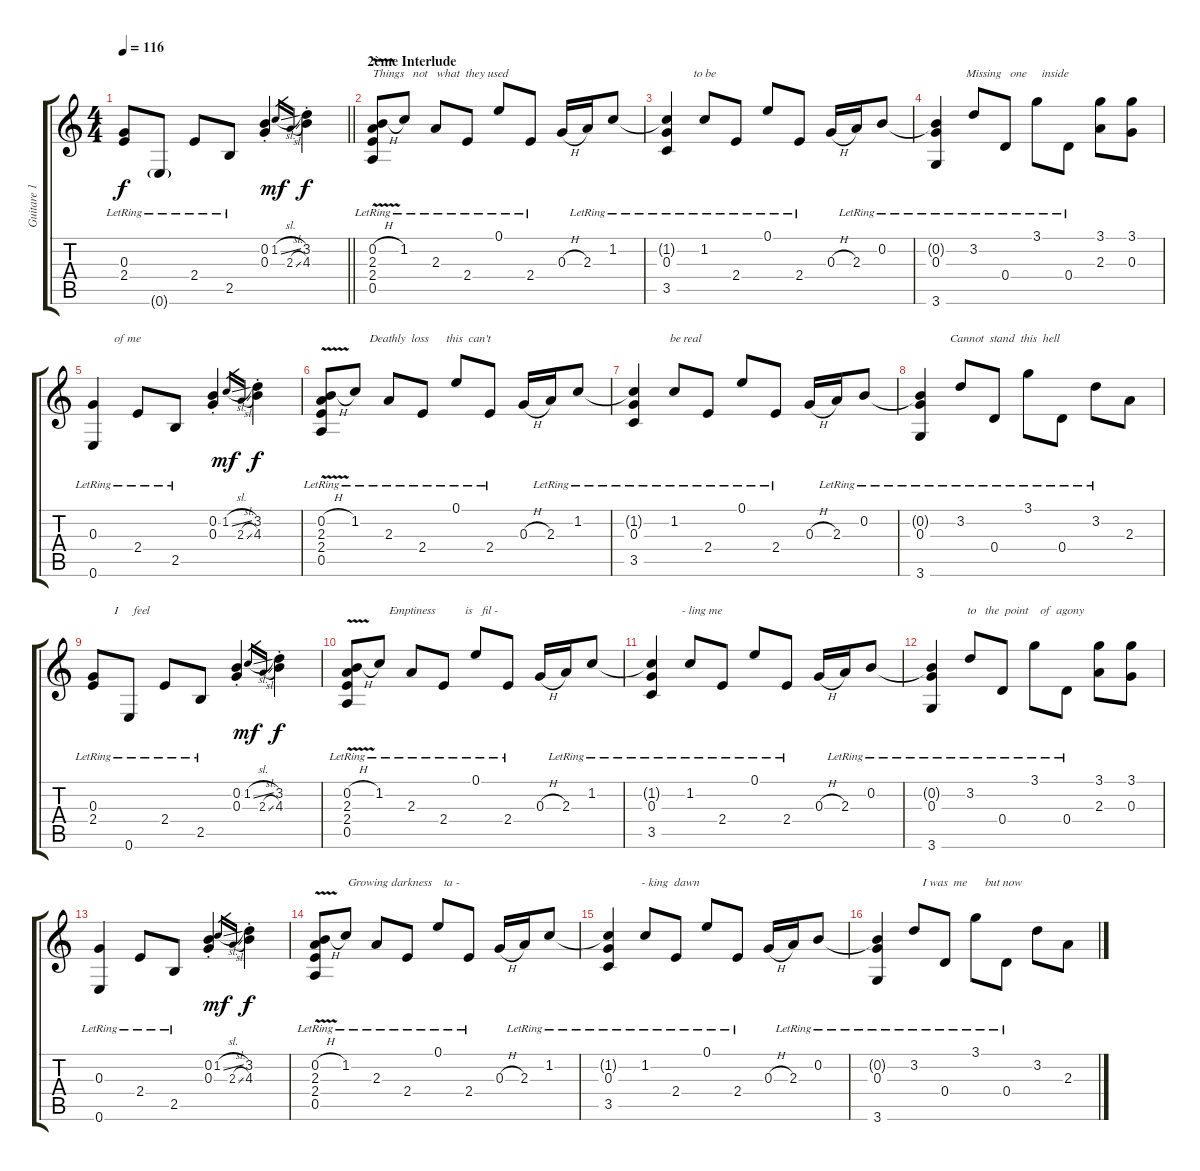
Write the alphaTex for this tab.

\track ("Guitare 1 " "Guitare 1 ") {instrument acousticguitarsteel}
\staff {score tabs}
\tuning (E4 B3 G3 D3 A2 E2) {hide}
\ts (4 4)
\tempo 116
\clef g2
\barLineRight lightlight
\ks c
(0.3{lr} 2.4{lr}).8{dy f} 0.6{g lr}.8 2.4{lr}.8 2.5{lr}.8 (0.2{st} 0.3{st}).4 1.2{sl}.16{gr dy mf} 2.3{sl}.16{gr} (3.2{st} 4.3{st}).4{dy f} |
\section ("" "2ème Interlude")
(0.2{h} 2.3{v lr} 2.4{v lr} 0.5{lr}).8{txt "Things   not   what  they used"} 1.2{lr}.8 2.3{lr}.8 2.4{lr}.8 0.1{lr}.8 2.4{lr}.8 0.3{h}.16 2.3{lr}.16 1.2{lr}.8 |
(1.2{t} 0.3{lr} 3.5{lr}).4{txt "         to be"} 1.2{lr}.8 2.4{lr}.8 0.1{lr}.8 2.4{lr}.8 0.3{h}.16 2.3{lr}.16 0.2{lr}.8 |
(0.2{t} 0.3{lr} 3.6{lr}).4{txt "          Missing   one     inside"} 3.2{lr}.8 0.4{lr}.8 3.1{lr}.8 0.4{lr}.8 (3.1 2.3).8 (3.1 0.3).8 |
(0.3{lr} 0.6{lr}).4{txt "       of me"} 2.4{lr}.8 2.5{lr}.8 (0.2{st} 0.3{st}).4 1.2{sl}.16{gr dy mf} 2.3{sl}.16{gr} (3.2{st} 4.3{st}).4{dy f} |
(0.2{h} 2.3{v lr} 2.4{v lr} 0.5{lr}).8{txt "                Deathly  loss      this  can't"} 1.2{lr}.8 2.3{lr}.8 2.4{lr}.8 0.1{lr}.8 2.4{lr}.8 0.3{h}.16 2.3{lr}.16 1.2{lr}.8 |
(1.2{t} 0.3{lr} 3.5{lr}).4{txt "            be real"} 1.2{lr}.8 2.4{lr}.8 0.1{lr}.8 2.4{lr}.8 0.3{h}.16 2.3{lr}.16 0.2{lr}.8 |
(0.2{t} 0.3{lr} 3.6{lr}).4{txt "          Cannot  stand  this  hell"} 3.2{lr}.8 0.4{lr}.8 3.1{lr}.8 0.4{lr}.8 3.2{lr}.8 2.3.8 |
(0.3{lr} 2.4{lr}).8{txt "       I     feel"} 0.6{lr}.8 2.4{lr}.8 2.5{lr}.8 (0.2{st} 0.3{st}).4 1.2{sl}.16{gr dy mf} 2.3{sl}.16{gr} (3.2{st} 4.3{st}).4{dy f} |
(0.2{h} 2.3{v lr} 2.4{v lr} 0.5{lr}).8{txt "              Emptiness          is   fil -"} 1.2{lr}.8 2.3{lr}.8 2.4{lr}.8 0.1{lr}.8 2.4{lr}.8 0.3{h}.16 2.3{lr}.16 1.2{lr}.8 |
(1.2{t} 0.3{lr} 3.5{lr}).4{txt "          - ling me"} 1.2{lr}.8 2.4{lr}.8 0.1{lr}.8 2.4{lr}.8 0.3{h}.16 2.3{lr}.16 0.2{lr}.8 |
(0.2{t} 0.3{lr} 3.6{lr}).4{txt "            to   the  point    of  agony"} 3.2{lr}.8 0.4{lr}.8 3.1{lr}.8 0.4{lr}.8 (3.1 2.3).8 (3.1 0.3).8 |
(0.3{lr} 0.6{lr}).4 2.4{lr}.8 2.5{lr}.8 (0.2{st} 0.3{st}).4 1.2{sl}.16{gr dy mf} 2.3{sl}.16{gr} (3.2{st} 4.3{st}).4{dy f} |
(0.2{h} 2.3{v lr} 2.4{v lr} 0.5{lr}).8{txt "           Growing darkness    ta -"} 1.2{lr}.8 2.3{lr}.8 2.4{lr}.8 0.1{lr}.8 2.4{lr}.8 0.3{h}.16 2.3{lr}.16 1.2{lr}.8 |
(1.2{t} 0.3{lr} 3.5{lr}).4{txt "           - king  dawn"} 1.2{lr}.8 2.4{lr}.8 0.1{lr}.8 2.4{lr}.8 0.3{h}.16 2.3{lr}.16 0.2{lr}.8 |
(0.2{t} 0.3{lr} 3.6{lr}).4{txt "               I was  me      but now"} 3.2{lr}.8 0.4{lr}.8 3.1{lr}.8 0.4{lr}.8 3.2.8 2.3.8
